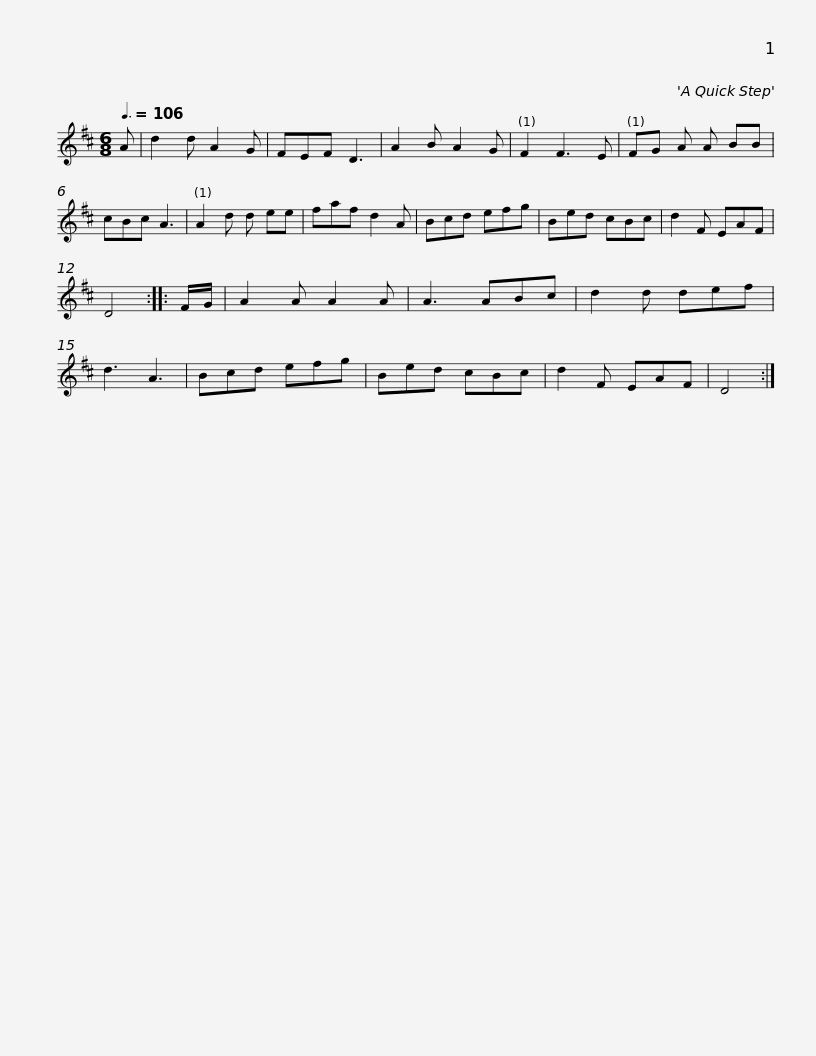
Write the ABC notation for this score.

X:1
L:1/8
Q:3/8=106
M:6/8
I:linebreak $
K:D
V:1 treble
V:1
 A | d2 d A2 G | FEF D3 | A2 B A2 G | F2 F3 E | %5
 FG A A BB | cBc A3 | A2 d d ee | faf d2 A |$ Bcd efg | %10
 Bed cBc | d2 F EAF | D4 :: F/G/ | A2 A A2 A | %15
 A3 ABc | d2 d def | d3 A3 |$ Bcd efg | Bed cBc | %20
 d2 F EAF | D4 :| %22
